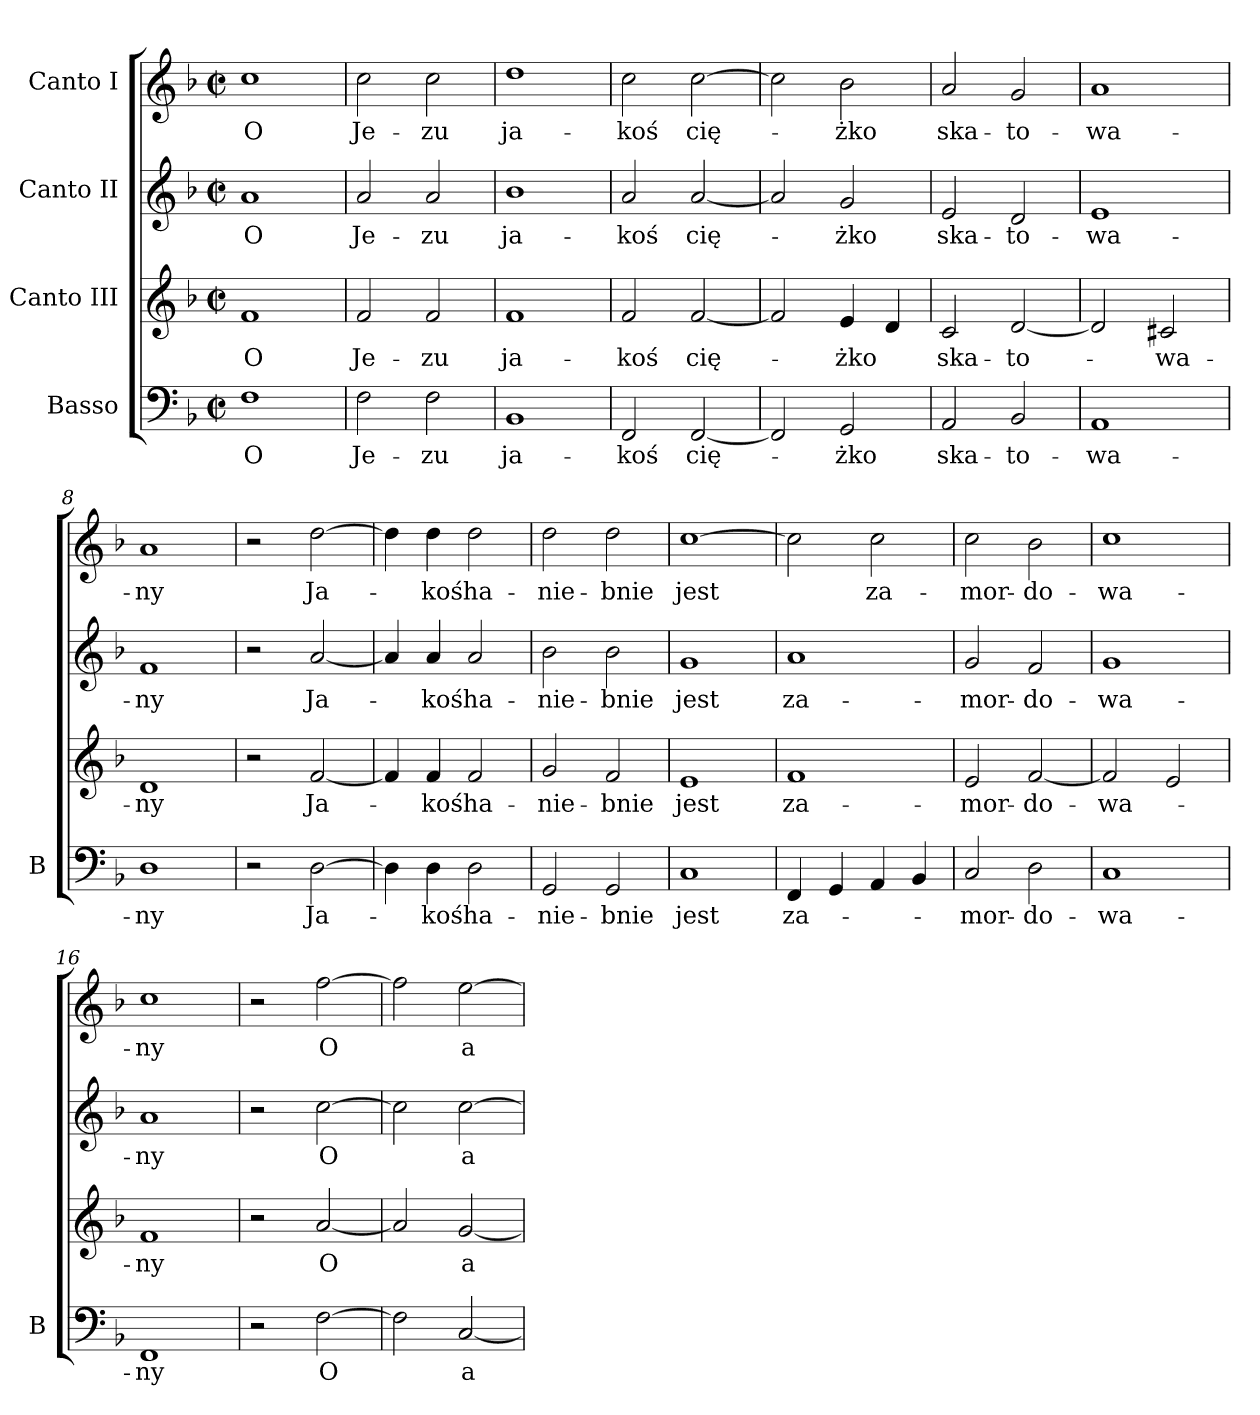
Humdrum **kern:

**kern	**text	**kern	**text	**kern	**text	**kern	**text
*part4	*part4	*part3	*part3	*part2	*part2	*part1	*part1
*staff4	*staff4	*staff3	*staff3	*staff2	*staff2	*staff1	*staff1
*I"Basso	*	*I"Canto III	*	*I"Canto II	*	*I"Canto I	*
*I'B	*	*	*	*	*	*	*
*clefF4	*	*clefG2	*	*clefG2	*	*clefG2	*
*k[b-]	*	*k[b-]	*	*k[b-]	*	*k[b-]	*
*M2/2	*	*M2/2	*	*M2/2	*	*M2/2	*
*met(c|)	*	*met(c|)	*	*met(c|)	*	*met(c|)	*
=1	=1	=1	=1	=1	=1	=1	=1
1F	O	1f	O	1a	O	1cc	O
=2	=2	=2	=2	=2	=2	=2	=2
2F\	Je-	2f/	Je-	2a/	Je-	2cc\	Je-
2F\	-zu	2f/	-zu	2a/	-zu	2cc\	-zu
=3	=3	=3	=3	=3	=3	=3	=3
1BB-	ja-	1f	ja-	1b-	ja-	1dd	ja-
=4	=4	=4	=4	=4	=4	=4	=4
2FF/	-koś	2f/	-koś	2a/	-koś	2cc\	-koś
[2FF/	cię-	[2f/	cię-	[2a/	cię-	[2cc\	cię-
=5	=5	=5	=5	=5	=5	=5	=5
2FF/]	.	2f/]	.	2a/]	.	2cc\]	.
2GG/	-żko	4e/	-żko	2g/	-żko	2b-\	-żko
.	.	4d/	.	.	.	.	.
=6	=6	=6	=6	=6	=6	=6	=6
2AA/	ska-	2c/	ska-	2e/	ska-	2a/	ska-
2BB-/	-to-	[2d/	-to-	2d/	-to-	2g/	-to-
=7	=7	=7	=7	=7	=7	=7	=7
1AA	-wa-	2d/]	.	1e	-wa-	1a	-wa-
.	.	2c#X/	-wa-	.	.	.	.
=8	=8	=8	=8	=8	=8	=8	=8
1D	-ny	1d	-ny	1f	-ny	1a	-ny
=9	=9	=9	=9	=9	=9	=9	=9
2r	.	2r	.	2r	.	2r	.
[2D\	Ja-	[2f/	Ja-	[2a/	Ja-	[2dd\	Ja-
=10	=10	=10	=10	=10	=10	=10	=10
4D\]	.	4f/]	.	4a/]	.	4dd\]	.
4D\	-koś	4f/	-koś	4a/	-koś	4dd\	-koś
2D\	ha-	2f/	ha-	2a/	ha-	2dd\	ha-
=11	=11	=11	=11	=11	=11	=11	=11
2GG/	-nie-	2g/	-nie-	2b-\	-nie-	2dd\	-nie-
2GG/	-bnie	2f/	-bnie	2b-\	-bnie	2dd\	-bnie
=12	=12	=12	=12	=12	=12	=12	=12
1C	jest	1e	jest	1g	jest	[1cc	jest
=13	=13	=13	=13	=13	=13	=13	=13
4FF/	za-	1f	za-	1a	za-	2cc\]	.
4GG/	.	.	.	.	.	.	.
4AA/	.	.	.	.	.	2cc\	za-
4BB-/	.	.	.	.	.	.	.
=14	=14	=14	=14	=14	=14	=14	=14
2C/	-mor-	2e/	-mor-	2g/	-mor-	2cc\	-mor-
2D\	-do-	[2f/	-do-	2f/	-do-	2b-\	-do-
=15	=15	=15	=15	=15	=15	=15	=15
1C	-wa-	2f/]	-wa-	1g	-wa-	1cc	-wa-
.	.	2e/	.	.	.	.	.
=16	=16	=16	=16	=16	=16	=16	=16
1FF	-ny	1f	-ny	1a	-ny	1cc	-ny
=17	=17	=17	=17	=17	=17	=17	=17
2r	.	2r	.	2r	.	2r	.
[2F\	O	[2a/	O	[2cc\	O	[2ff\	O
=18	=18	=18	=18	=18	=18	=18	=18
2F\]	.	2a/]	.	2cc\]	.	2ff\]	.
[2C/	a-	[2g/	a-	[2cc\	a-	[2ee\	a-
=	=	=	=	=	=	=	=
*-	*-	*-	*-	*-	*-	*-	*-
